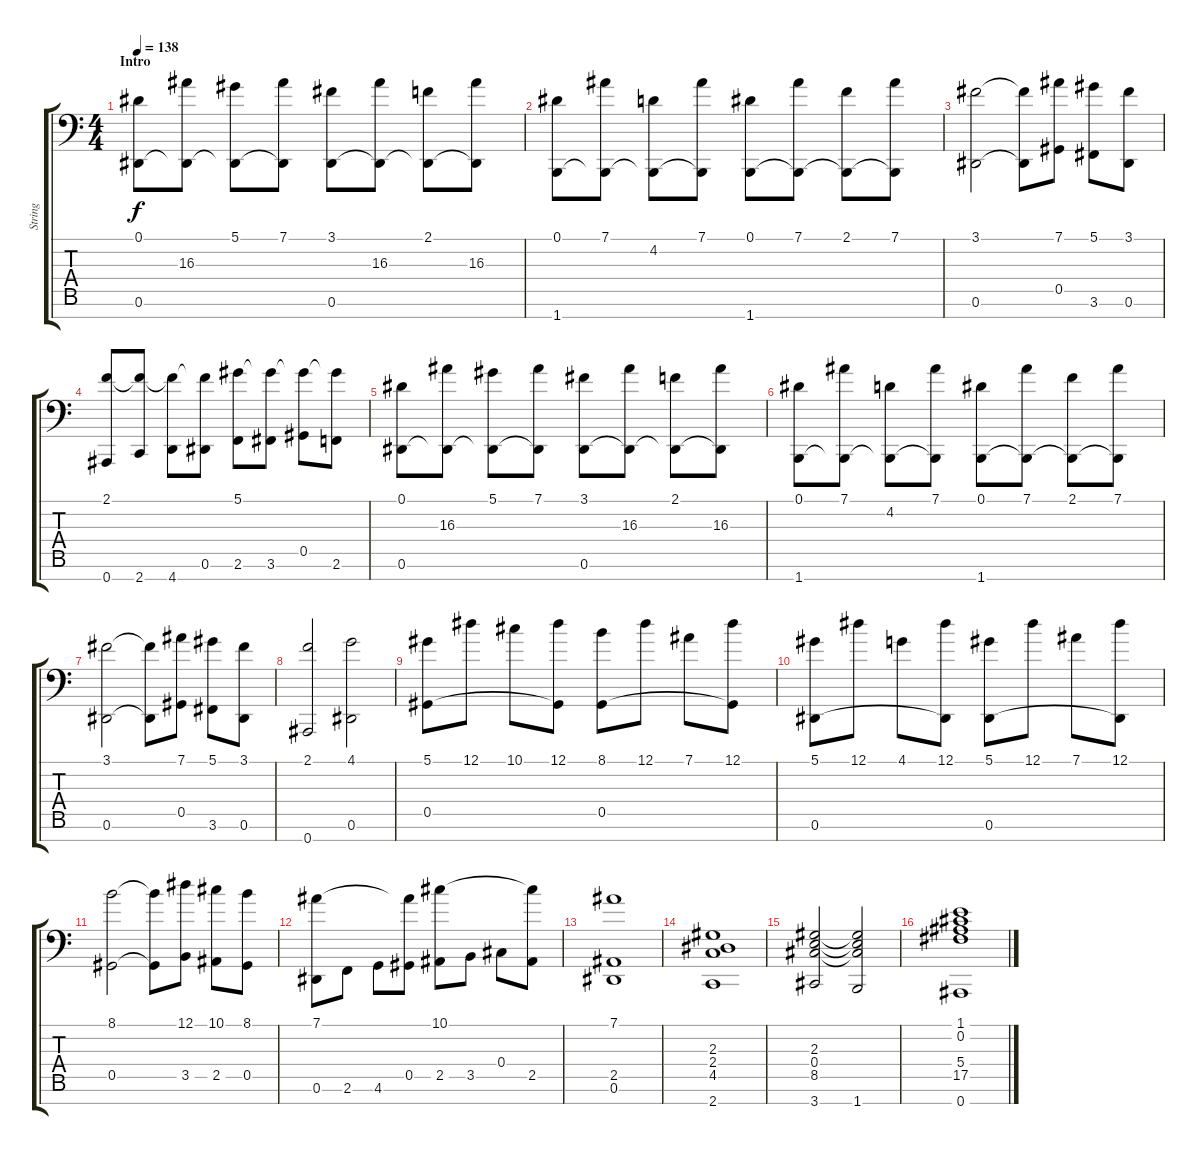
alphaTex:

\track ("String" "String") {instrument stringensemble1}
\staff {score tabs}
\tuning (Eb4 Bb3 Gb3 Db3 Ab2 Eb2 Bb1) {hide}
\ts (4 4)
\section ("" "Intro")
\tempo 138
\clef f4
\ks c
(0.1 0.6).8{dy f instrument stringensemble1} (16.3 0.6{t}).8 (5.1 0.6{t}).8 (7.1 0.6{t}).8 (3.1 0.6).8 (16.3 0.6{t}).8 (2.1 0.6{t}).8 (16.3 0.6{t}).8 |
(0.1 1.7).8 (7.1 1.7{t}).8 (4.2 1.7{t}).8 (7.1 1.7{t}).8 (0.1 1.7).8 (7.1 1.7{t}).8 (2.1 1.7{t}).8 (7.1 1.7{t}).8 |
(3.1 0.6).2 (3.1{t} 0.6{t}).8 (7.1 0.5).8 (5.1 3.6).8 (3.1 0.6).8 |
(2.1 0.7).8 (2.1{t} 2.7).8 (2.1{t} 4.7).8 (2.1{t} 0.6).8 (5.1 2.6).8 (5.1{t} 3.6).8 (5.1{t} 0.5).8 (5.1{t} 2.6).8 |
(0.1 0.6).8 (16.3 0.6{t}).8 (5.1 0.6{t}).8 (7.1 0.6{t}).8 (3.1 0.6).8 (16.3 0.6{t}).8 (2.1 0.6{t}).8 (16.3 0.6{t}).8 |
(0.1 1.7).8 (7.1 1.7{t}).8 (4.2 1.7{t}).8 (7.1 1.7{t}).8 (0.1 1.7).8 (7.1 1.7{t}).8 (2.1 1.7{t}).8 (7.1 1.7{t}).8 |
(3.1 0.6).2 (3.1{t} 0.6{t}).8 (7.1 0.5).8 (5.1 3.6).8 (3.1 0.6).8 |
(2.1 0.7).2 (4.1 0.6).2 |
(5.1 0.5).8 12.1.8 10.1.8 (12.1 0.5{t}).8 (8.1 0.5).8 12.1.8 7.1.8 (12.1 0.5{t}).8 |
(5.1 0.6).8 12.1.8 4.1.8 (12.1 0.6{t}).8 (5.1 0.6).8 12.1.8 7.1.8 (12.1 0.6{t}).8 |
(8.1 0.5).2 (8.1{t} 0.5{t}).8 (12.1 3.5).8 (10.1 2.5).8 (8.1 0.5).8 |
(7.1 0.6).8 2.6.8 4.6.8 (7.1{t} 0.5).8 (10.1 2.5).8 3.5.8 0.4.8 (10.1{t} 2.5).8 |
(7.1 2.5 0.6).1 |
(2.3 2.4 4.5 2.7).1 |
(2.3 0.4 8.5 3.7).2 (2.3{t} 0.4{t} 8.5{t} 1.7).2 |
(1.1 0.2 5.4 17.5 0.7).1
